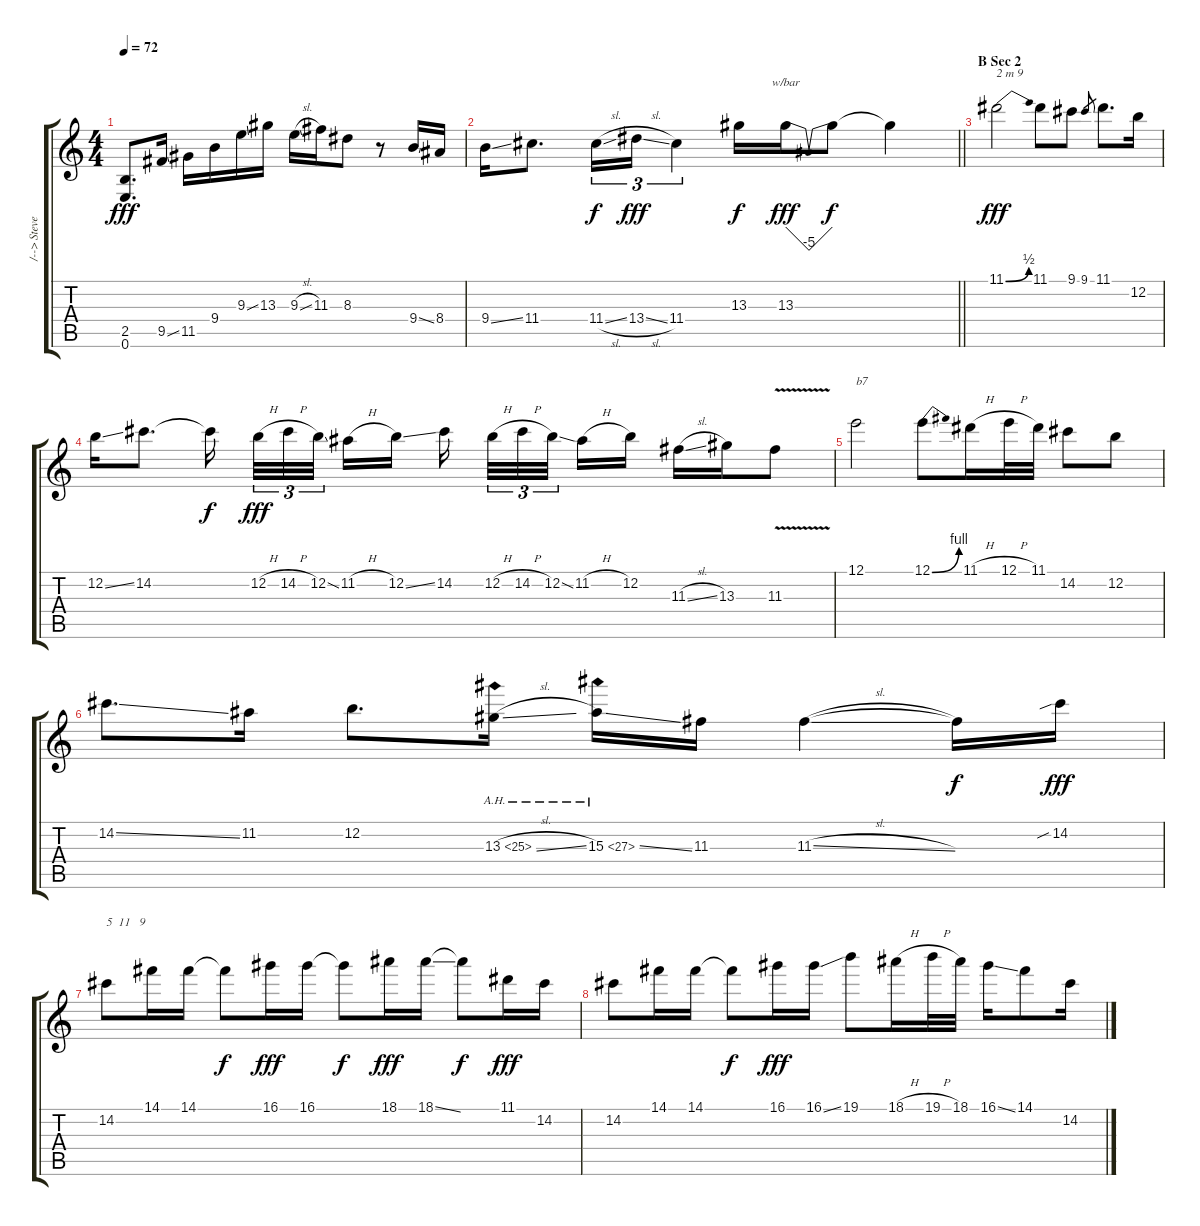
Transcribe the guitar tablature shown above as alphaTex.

\track ("/--> Steve Vai <---/" "/--> Steve") {instrument overdrivenguitar}
\staff {score tabs}
\tuning (E4 B3 G3 D3 A2 E2) {hide}
\ts (4 4)
\tempo 72
\clef g2
\ks c
(2.5 0.6).8{d txt "" dy fff} 9.5{ss}.16 11.5.16 9.4.16 9.3{ss}.16 13.3.16 9.3{sl}.16 11.3.16 8.3.8 r.8 9.4{ss}.16 8.4.16 |
\barLineRight lightlight
9.4{ss}.16{txt ""} 11.4.8{d} 11.4{sl}.16{tu (3 2) dy f} 13.4{sl}.16{tu (3 2) dy fff} 11.4.4{tu (3 2)} 13.3.16{dy f} 13.3.16{tbe (dip default 0 0 3 -20 60 0) dy fff} 13.3{t}.8{dy f} 13.3{t}.4 |
\section ("" "B Sec 2")
11.1{be (bend 0 0 60 2)}.2{txt "2 m 9" dy fff} 11.1.8 9.1.8 9.1.8{gr} 11.1.8{d} 12.2.16 |
12.2{ss}.16{txt ""} 14.2.8{d} 14.2{t}.16{dy f beam splitsecondary} 12.2{h}.32{tu (3 2) dy fff} 14.2{h}.32{tu (3 2)} 12.2{ss}.32{tu (3 2) beam splitsecondary} 11.2{h}.16 12.2{ss}.16 14.2.16{beam splitsecondary} 12.2{h}.32{tu (3 2)} 14.2{h}.32{tu (3 2)} 12.2{ss}.32{tu (3 2) beam splitsecondary} 11.2{h}.16 12.2.16 11.3{sl}.16 13.3.16 11.3{v}.8 |
12.1.2{txt "b7 "} 12.1{be (bend 0 0 60 4)}.8{txt ""} 11.1{h}.16 12.1{h}.32 11.1.32 14.2.8 12.2.8 |
14.2{ss}.8{d txt ""} 11.2.16 12.2.8{d} 13.3{ah 12 sl}.16 15.3{ah 12 ss}.16 11.3.16 11.3{sl}.4 11.3{t}.16{dy f} 14.2{sib}.16{dy fff} |
14.2.8{txt "5  11   9"} 14.1.16 14.1.16 14.1{t}.8{dy f} 16.1.16{dy fff} 16.1.16 16.1{t}.8{dy f} 18.1.16{dy fff} 18.1{ss}.16 18.1{t}.8{dy f} 11.1.16{dy fff} 14.2.16 |
14.2.8 14.1.16 14.1.16 14.1{t}.8{dy f} 16.1.16{dy fff} 16.1{ss}.16 19.1.8 18.1{h}.16 19.1{h}.32 18.1.32 16.1{ss}.16 14.1.8 14.2.16
